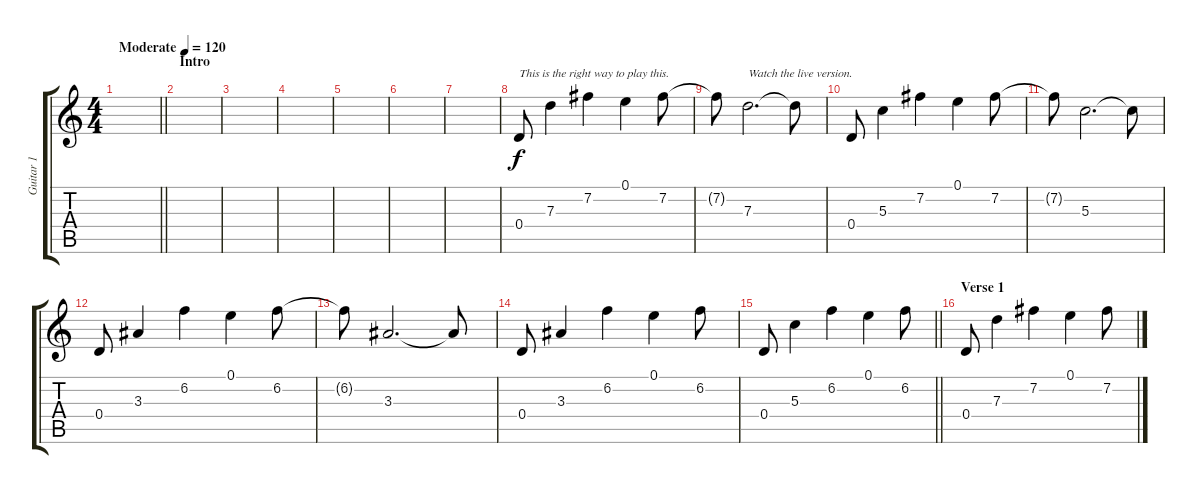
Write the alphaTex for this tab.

\track ("Guitar 1" "Guitar 1") {instrument electricguitarclean}
\staff {score tabs}
\tuning (E4 B3 G3 D3 A2 E2) {hide}
\ts (4 4)
\tempo (120 "Moderate")
\clef g2
\barLineRight lightlight
\ks c
|
\section ("" "Intro")
|
|
|
|
|
|
0.4.8{txt "This is the right way to play this."} 7.3.4 7.2.4 0.1.4 7.2.8 |
7.2{t}.8 7.3.2{d txt "Watch the live version."} 7.3{t}.8 |
0.4.8 5.3.4 7.2.4 0.1.4 7.2.8 |
7.2{t}.8 5.3.2{d} 5.3{t}.8 |
0.4.8 3.3.4 6.2.4 0.1.4 6.2.8 |
6.2{t}.8 3.3.2{d} 3.3{t}.8 |
0.4.8 3.3.4 6.2.4 0.1.4 6.2.8 |
\barLineRight lightlight
0.4.8 5.3.4 6.2.4 0.1.4 6.2.8 |
\section ("" "Verse 1")
0.4.8 7.3.4 7.2.4 0.1.4 7.2.8
